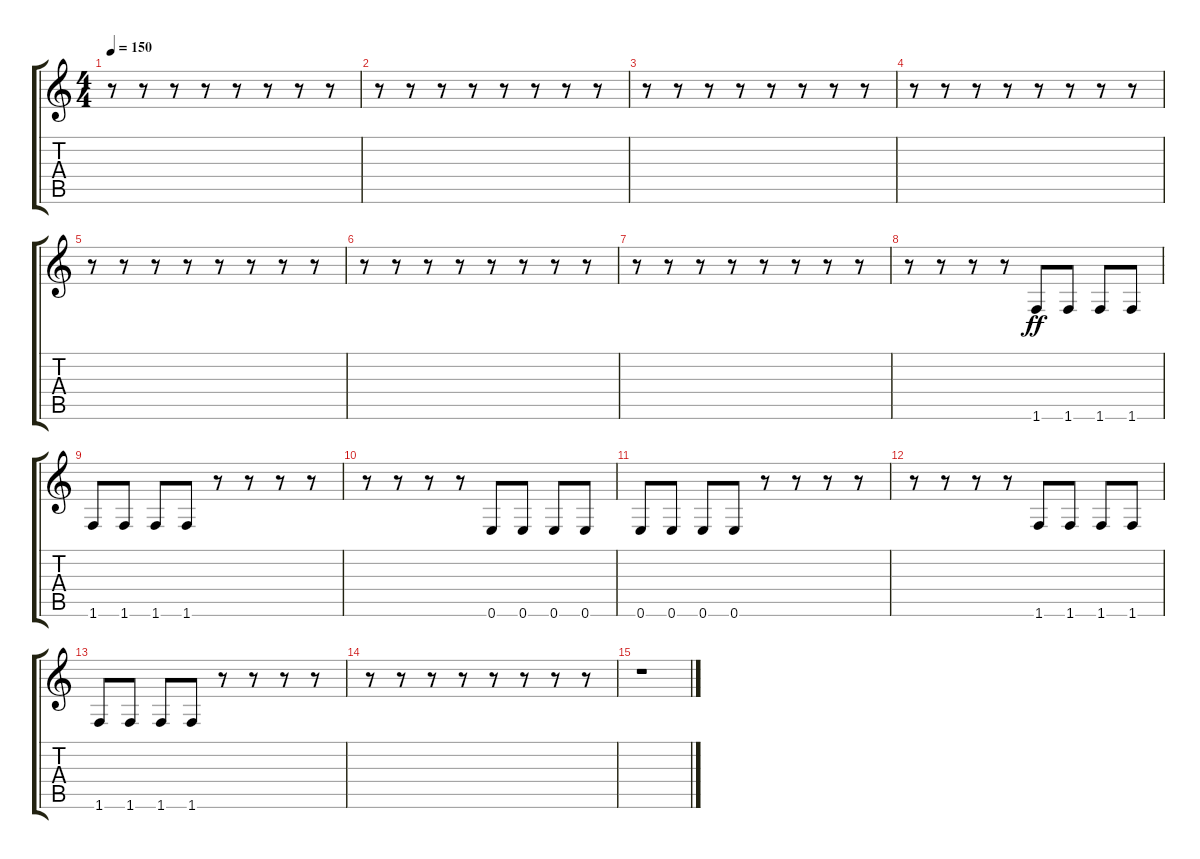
\track "" {instrument electricbasspick}
\staff {score tabs}
\tuning (E4 B3 G3 D3 A2 E2) {hide}
\ts (4 4)
\tempo 150
\clef g2
\ks c
r.8{dy ff} r.8 r.8 r.8 r.8 r.8 r.8 r.8 |
r.8 r.8 r.8 r.8 r.8 r.8 r.8 r.8 |
r.8 r.8 r.8 r.8 r.8 r.8 r.8 r.8 |
r.8 r.8 r.8 r.8 r.8 r.8 r.8 r.8 |
r.8 r.8 r.8 r.8 r.8 r.8 r.8 r.8 |
r.8 r.8 r.8 r.8 r.8 r.8 r.8 r.8 |
r.8 r.8 r.8 r.8 r.8 r.8 r.8 r.8 |
r.8 r.8 r.8 r.8 1.6.8 1.6.8 1.6.8 1.6.8 |
1.6.8 1.6.8 1.6.8 1.6.8 r.8 r.8 r.8 r.8 |
r.8 r.8 r.8 r.8 0.6.8 0.6.8 0.6.8 0.6.8 |
0.6.8 0.6.8 0.6.8 0.6.8 r.8 r.8 r.8 r.8 |
r.8 r.8 r.8 r.8 1.6.8 1.6.8 1.6.8 1.6.8 |
1.6.8 1.6.8 1.6.8 1.6.8 r.8 r.8 r.8 r.8 |
r.8 r.8 r.8 r.8 r.8 r.8 r.8 r.8 |
r.1
